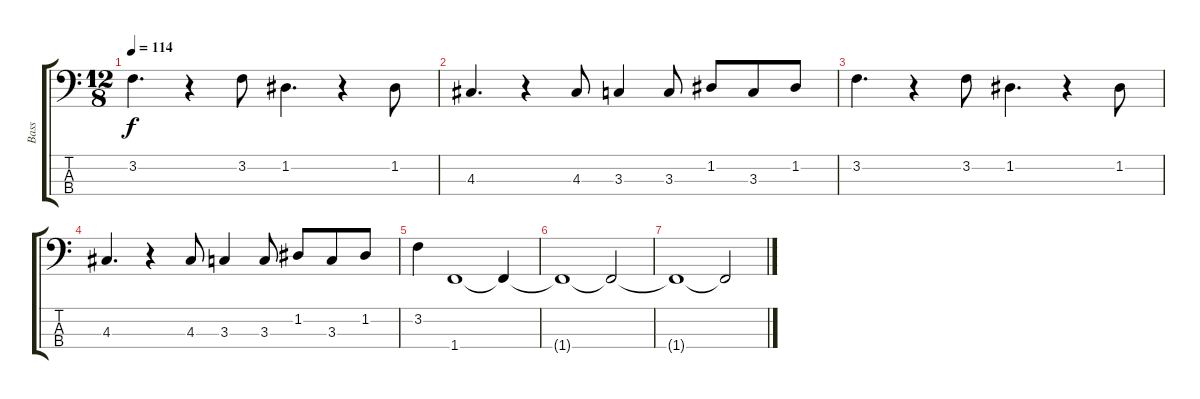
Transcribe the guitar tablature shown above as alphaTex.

\track ("Bass" "Bass") {instrument acousticbass}
\staff {score tabs}
\tuning (G2 D2 A1 E1) {hide}
\ts (12 8)
\tempo 114
\clef f4
\ks c
3.2.4{d dy f} r.4 3.2.8 1.2.4{d} r.4 1.2.8 |
4.3.4{d} r.4 4.3.8 3.3.4 3.3.8 1.2.8 3.3.8 1.2.8 |
3.2.4{d} r.4 3.2.8 1.2.4{d} r.4 1.2.8 |
4.3.4{d} r.4 4.3.8 3.3.4 3.3.8 1.2.8 3.3.8 1.2.8 |
3.2.4 1.4.1 1.4{t}.4 |
1.4{t}.1 1.4{t}.2 |
1.4{t}.1 1.4{t}.2
